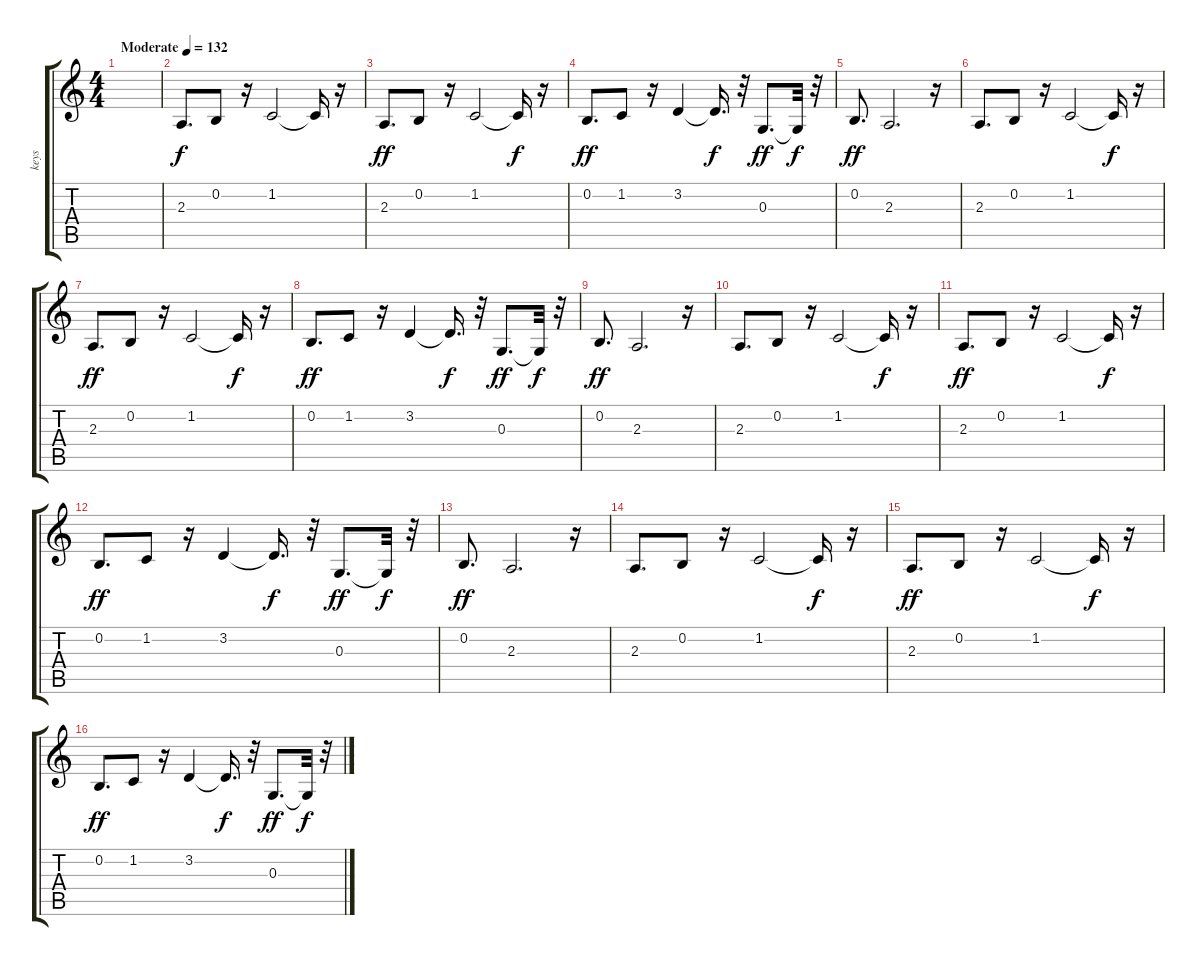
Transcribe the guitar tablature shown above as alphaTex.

\track ("keys" "keys") {instrument frenchhorn}
\staff {score tabs}
\tuning (E4 B3 G3 D3 A2 E2) {hide}
\ts (4 4)
\tempo (132 "Moderate")
\clef g2
\ks c
|
2.3.8{d} 0.2.8 r.16 1.2.2 1.2{t}.16{dy f} r.16 |
2.3.8{d dy ff} 0.2.8 r.16 1.2.2 1.2{t}.16{dy f} r.16 |
0.2.8{d dy ff} 1.2.8 r.16 3.2.4 3.2{t}.16{d dy f} r.32 0.3.8{d dy ff} 0.3{t}.32{dy f} r.32 |
0.2.8{d dy ff} 2.3.2{d} r.16 |
2.3.8{d} 0.2.8 r.16 1.2.2 1.2{t}.16{dy f} r.16 |
2.3.8{d dy ff} 0.2.8 r.16 1.2.2 1.2{t}.16{dy f} r.16 |
0.2.8{d dy ff} 1.2.8 r.16 3.2.4 3.2{t}.16{d dy f} r.32 0.3.8{d dy ff} 0.3{t}.32{dy f} r.32 |
0.2.8{d dy ff} 2.3.2{d} r.16 |
2.3.8{d} 0.2.8 r.16 1.2.2 1.2{t}.16{dy f} r.16 |
2.3.8{d dy ff} 0.2.8 r.16 1.2.2 1.2{t}.16{dy f} r.16 |
0.2.8{d dy ff} 1.2.8 r.16 3.2.4 3.2{t}.16{d dy f} r.32 0.3.8{d dy ff} 0.3{t}.32{dy f} r.32 |
0.2.8{d dy ff} 2.3.2{d} r.16 |
2.3.8{d} 0.2.8 r.16 1.2.2 1.2{t}.16{dy f} r.16 |
2.3.8{d dy ff} 0.2.8 r.16 1.2.2 1.2{t}.16{dy f} r.16 |
0.2.8{d dy ff} 1.2.8 r.16 3.2.4 3.2{t}.16{d dy f} r.32 0.3.8{d dy ff} 0.3{t}.32{dy f} r.32
